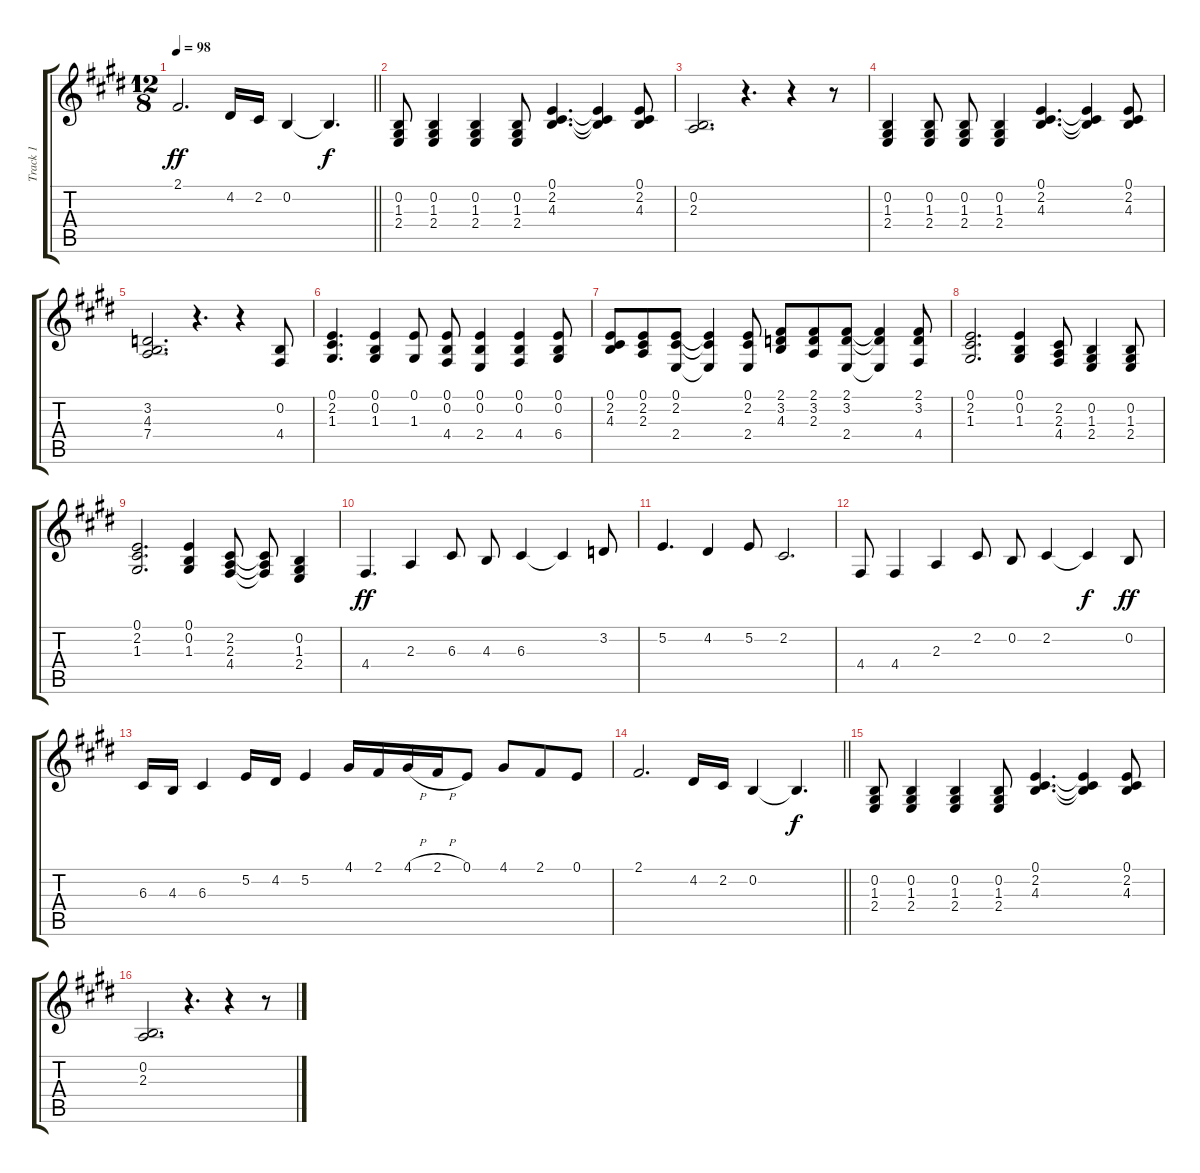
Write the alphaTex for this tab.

\track ("Track 1" "Track 1") {instrument altosax}
\staff {score tabs}
\tuning (E4 B3 G3 D3 A2 E2) {hide}
\ts (12 8)
\tempo 98
\clef g2
\barLineRight lightlight
\ks e
2.1.2{d dy ff} 4.2.16 2.2.16 0.2.4 0.2{t}.4{d dy f} |
(0.2 1.3 2.4).8 (0.2 1.3 2.4).4 (0.2 1.3 2.4).4 (0.2 1.3 2.4).8 (0.1 2.2 4.3).4{d} (0.1{t} 2.2{t} 4.3{t}).4 (0.1 2.2 4.3).8 |
(0.2 2.3).2{d} r.4{d} r.4 r.8 |
(0.2 1.3 2.4).4 (0.2 1.3 2.4).8 (0.2 1.3 2.4).8 (0.2 1.3 2.4).4 (0.1 2.2 4.3).4{d} (0.1{t} 2.2{t} 4.3{t}).4 (0.1 2.2 4.3).8 |
(3.2 4.3 7.4).2{d} r.4{d} r.4 (0.2 4.4).8 |
(0.1 2.2 1.3).4{d} (0.1 0.2 1.3).4 (0.1 1.3).8 (0.1 0.2 4.4).8 (0.1 0.2 2.4).4 (0.1 0.2 4.4).4 (0.1 0.2 6.4).8 |
(0.1 2.2 4.3).8 (0.1 2.2 2.3).8 (0.1 2.2 2.4).8 (0.1{t} 2.2{t} 2.4{t}).4 (0.1 2.2 2.4).8 (2.1 3.2 4.3).8 (2.1 3.2 2.3).8 (2.1 3.2 2.4).8 (2.1{t} 3.2{t} 2.4{t}).4 (2.1 3.2 4.4).8 |
(0.1 2.2 1.3).2{d} (0.1 0.2 1.3).4 (2.2 2.3 4.4).8 (0.2 1.3 2.4).4 (0.2 1.3 2.4).8 |
(0.1 2.2 1.3).2{d} (0.1 0.2 1.3).4 (2.2 2.3 4.4).8 (2.2{t} 2.3{t} 4.4{t}).8 (0.2 1.3 2.4).4 |
4.4.4{d dy ff} 2.3.4 6.3.8 4.3.8 6.3.4 6.3{t}.4 3.2.8 |
5.2.4{d} 4.2.4 5.2.8 2.2.2{d} |
4.4.8 4.4.4 2.3.4 2.2.8 0.2.8 2.2.4 2.2{t}.4{dy f} 0.2.8{dy ff} |
6.3.16 4.3.16 6.3.4 5.2.16 4.2.16 5.2.4 4.1.16 2.1.16 4.1{h}.16 2.1{h}.16 0.1.8 4.1.8 2.1.8 0.1.8 |
\barLineRight lightlight
2.1.2{d} 4.2.16 2.2.16 0.2.4 0.2{t}.4{d dy f} |
(0.2 1.3 2.4).8 (0.2 1.3 2.4).4 (0.2 1.3 2.4).4 (0.2 1.3 2.4).8 (0.1 2.2 4.3).4{d} (0.1{t} 2.2{t} 4.3{t}).4 (0.1 2.2 4.3).8 |
(0.2 2.3).2{d} r.4{d} r.4 r.8
